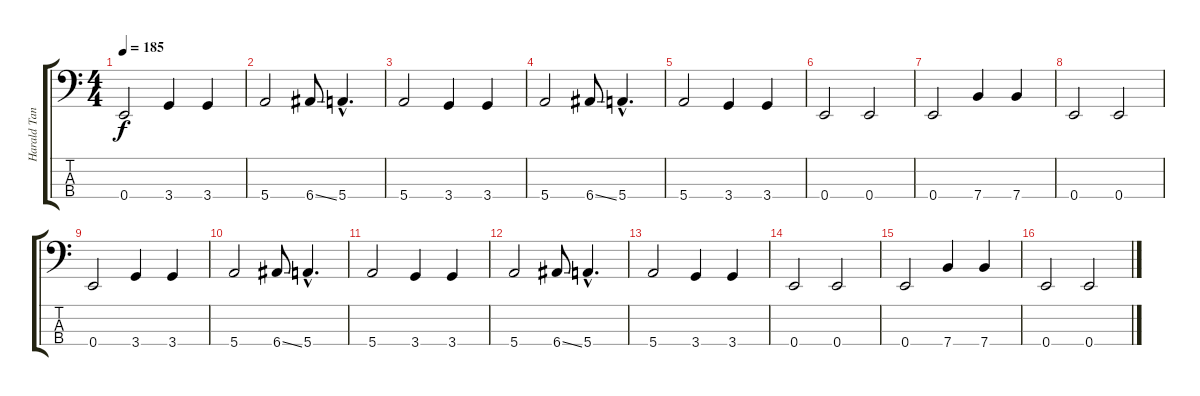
\track ("Harald Tannin" "Harald Tan") {instrument electricbasspick}
\staff {score tabs}
\tuning (G2 D2 A1 E1) {hide}
\ts (4 4)
\tempo 185
\clef f4
\ks c
0.4.2{dy f} 3.4.4 3.4.4 |
5.4.2 6.4{ss}.8 5.4{hac}.4{d} |
5.4.2 3.4.4 3.4.4 |
5.4.2 6.4{ss}.8 5.4{hac}.4{d} |
5.4.2 3.4.4 3.4.4 |
0.4.2 0.4.2 |
0.4.2 7.4.4 7.4.4 |
0.4.2 0.4.2 |
0.4.2 3.4.4 3.4.4 |
5.4.2 6.4{ss}.8 5.4{hac}.4{d} |
5.4.2 3.4.4 3.4.4 |
5.4.2 6.4{ss}.8 5.4{hac}.4{d} |
5.4.2 3.4.4 3.4.4 |
0.4.2 0.4.2 |
0.4.2 7.4.4 7.4.4 |
0.4.2 0.4.2
